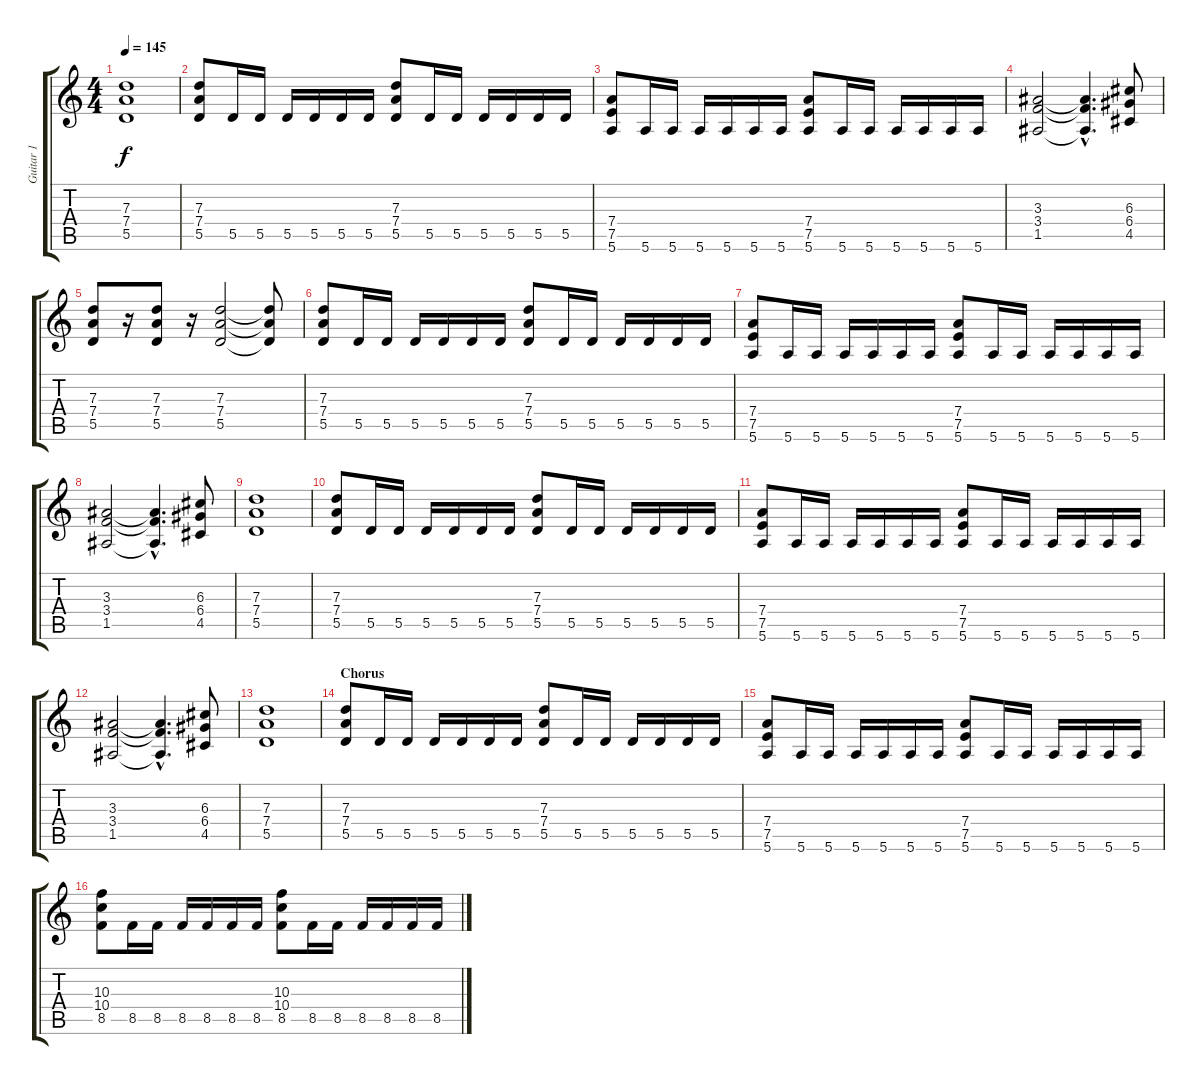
\track ("Guitar 1" "Guitar 1") {instrument distortionguitar}
\staff {score tabs}
\tuning (E4 B3 G3 D3 A2 E2) {hide}
\ts (4 4)
\tempo 145
\clef g2
\ks c
(7.3 7.4 5.5).1{dy f} |
(7.3 7.4 5.5).8 5.5.16 5.5.16 5.5.16 5.5.16 5.5.16 5.5.16 (7.3 7.4 5.5).8 5.5.16 5.5.16 5.5.16 5.5.16 5.5.16 5.5.16 |
(7.4 7.5 5.6).8 5.6.16 5.6.16 5.6.16 5.6.16 5.6.16 5.6.16 (7.4 7.5 5.6).8 5.6.16 5.6.16 5.6.16 5.6.16 5.6.16 5.6.16 |
(3.3 3.4 1.5).2 (3.3{hac t} 3.4{hac t} 1.5{hac t}).4{d} (6.3 6.4 4.5).8 |
(7.3 7.4 5.5).8 r.16 (7.3 7.4 5.5).8 r.16 (7.3 7.4 5.5).2 (7.3{t} 7.4{t} 5.5{t}).8 |
(7.3 7.4 5.5).8 5.5.16 5.5.16 5.5.16 5.5.16 5.5.16 5.5.16 (7.3 7.4 5.5).8 5.5.16 5.5.16 5.5.16 5.5.16 5.5.16 5.5.16 |
(7.4 7.5 5.6).8 5.6.16 5.6.16 5.6.16 5.6.16 5.6.16 5.6.16 (7.4 7.5 5.6).8 5.6.16 5.6.16 5.6.16 5.6.16 5.6.16 5.6.16 |
(3.3 3.4 1.5).2 (3.3{hac t} 3.4{hac t} 1.5{hac t}).4{d} (6.3 6.4 4.5).8 |
(7.3 7.4 5.5).1 |
(7.3 7.4 5.5).8 5.5.16 5.5.16 5.5.16 5.5.16 5.5.16 5.5.16 (7.3 7.4 5.5).8 5.5.16 5.5.16 5.5.16 5.5.16 5.5.16 5.5.16 |
(7.4 7.5 5.6).8 5.6.16 5.6.16 5.6.16 5.6.16 5.6.16 5.6.16 (7.4 7.5 5.6).8 5.6.16 5.6.16 5.6.16 5.6.16 5.6.16 5.6.16 |
(3.3 3.4 1.5).2 (3.3{hac t} 3.4{hac t} 1.5{hac t}).4{d} (6.3 6.4 4.5).8 |
(7.3 7.4 5.5).1 |
\section ("" "Chorus")
(7.3 7.4 5.5).8 5.5.16 5.5.16 5.5.16 5.5.16 5.5.16 5.5.16 (7.3 7.4 5.5).8 5.5.16 5.5.16 5.5.16 5.5.16 5.5.16 5.5.16 |
(7.4 7.5 5.6).8 5.6.16 5.6.16 5.6.16 5.6.16 5.6.16 5.6.16 (7.4 7.5 5.6).8 5.6.16 5.6.16 5.6.16 5.6.16 5.6.16 5.6.16 |
(10.3 10.4 8.5).8 8.5.16 8.5.16 8.5.16 8.5.16 8.5.16 8.5.16 (10.3 10.4 8.5).8 8.5.16 8.5.16 8.5.16 8.5.16 8.5.16 8.5.16
